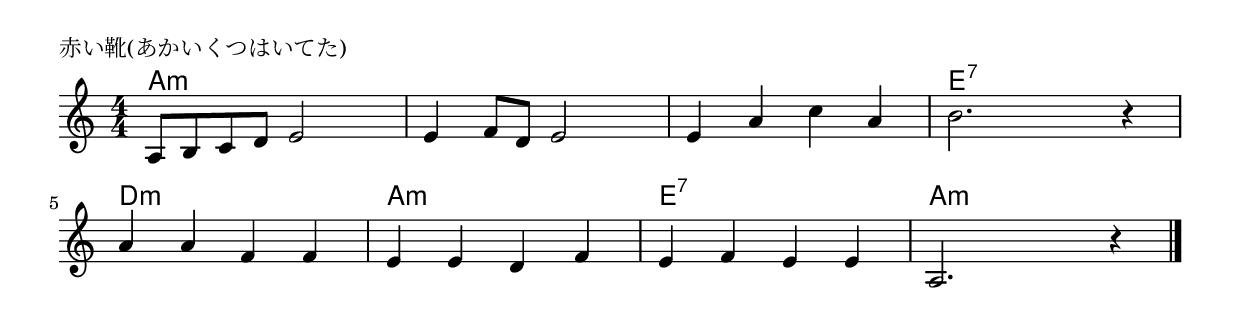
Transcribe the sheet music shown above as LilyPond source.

\version "2.18.2"

% 赤い靴(あかいくつはいてた)

\header {
piece = "赤い靴(あかいくつはいてた)"
}

melody =
\relative c' {
\key a \minor
\time 4/4
\set Score.tempoHideNote = ##t
\tempo 4=90
\numericTimeSignature

a8 b c d e2 |
e4 f8 d e2 |
e4 a c a |
b2. r4|

a4 a f f |
e e d f |
e f e e |
a,2. r4 |

\bar "|."
}
\score {
<<
\chords {
\set noChordSymbol = ""
\set chordChanges=##t
%
a4:m a:m a:m a:m a:m a:m a:m a:m a:m a:m a:m a:m e:7 e:7 e:7 e:7
d:m d:m d:m d:m a:m a:m a:m a:m e:7 e:7 e:7 e:7 a:m a:m a:m a:m 
}
\new Staff {\melody}
>>
\layout {
line-width = #190
indent = 0\mm
}
\midi {}
}